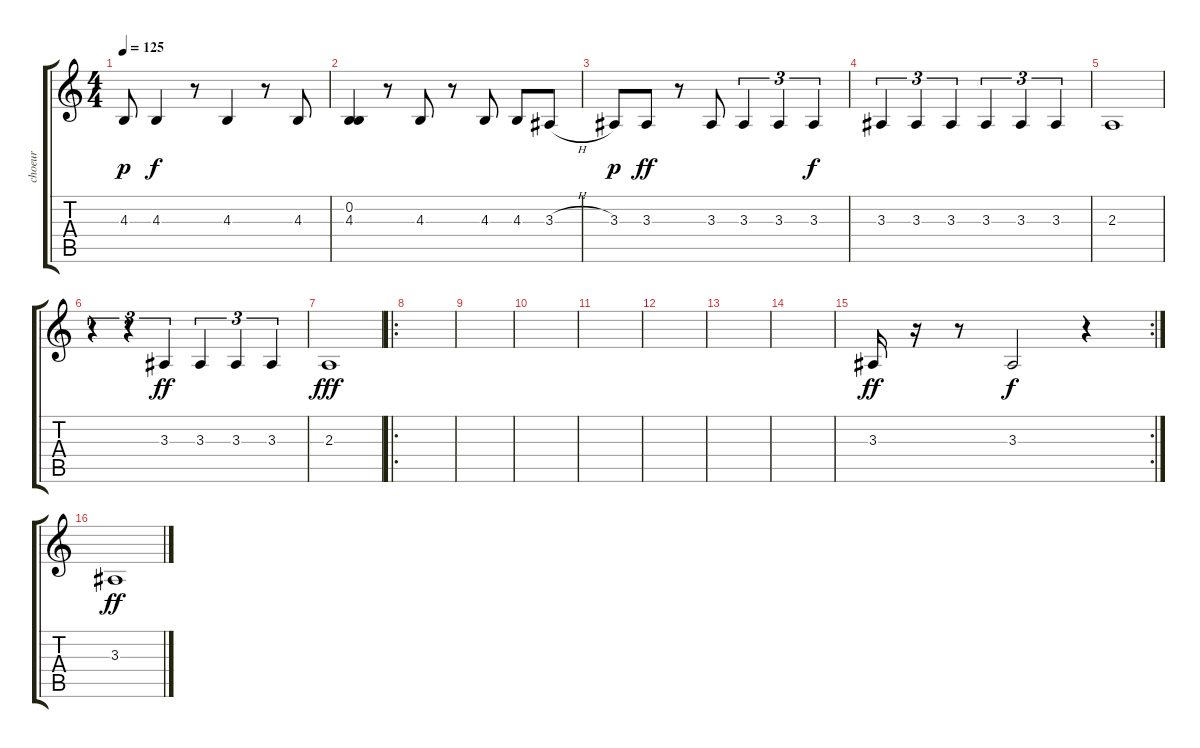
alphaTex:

\track ("choeur" "choeur") {instrument blownbottle}
\staff {score tabs}
\tuning (E4 B3 G3 D3 A2 E2) {hide}
\ts (4 4)
\tempo 125
\clef g2
\ks c
4.3.8{dy p} 4.3.4{dy f} r.8 4.3.4 r.8 4.3.8 |
(0.2 4.3).4 r.8 4.3.8 r.8 4.3.8 4.3.8 3.3{h}.8 |
3.3.8{dy p} 3.3.8{dy ff} r.8 3.3.8 3.3.4{tu (3 2)} 3.3.4{tu (3 2)} 3.3.4{tu (3 2) dy f} |
3.3.4{tu (3 2)} 3.3.4{tu (3 2)} 3.3.4{tu (3 2)} 3.3.4{tu (3 2)} 3.3.4{tu (3 2)} 3.3.4{tu (3 2)} |
2.3.1 |
r.4{tu (3 2)} r.4{tu (3 2)} 3.3.4{tu (3 2) dy ff} 3.3.4{tu (3 2)} 3.3.4{tu (3 2)} 3.3.4{tu (3 2)} |
2.3.1{dy fff} |
\ro
|
|
|
|
|
|
|
\rc 2
3.3.16{dy ff} r.16 r.8 3.3.2{dy f} r.4 |
3.3{h}.1{dy ff volume 9 instrument blownbottle}
